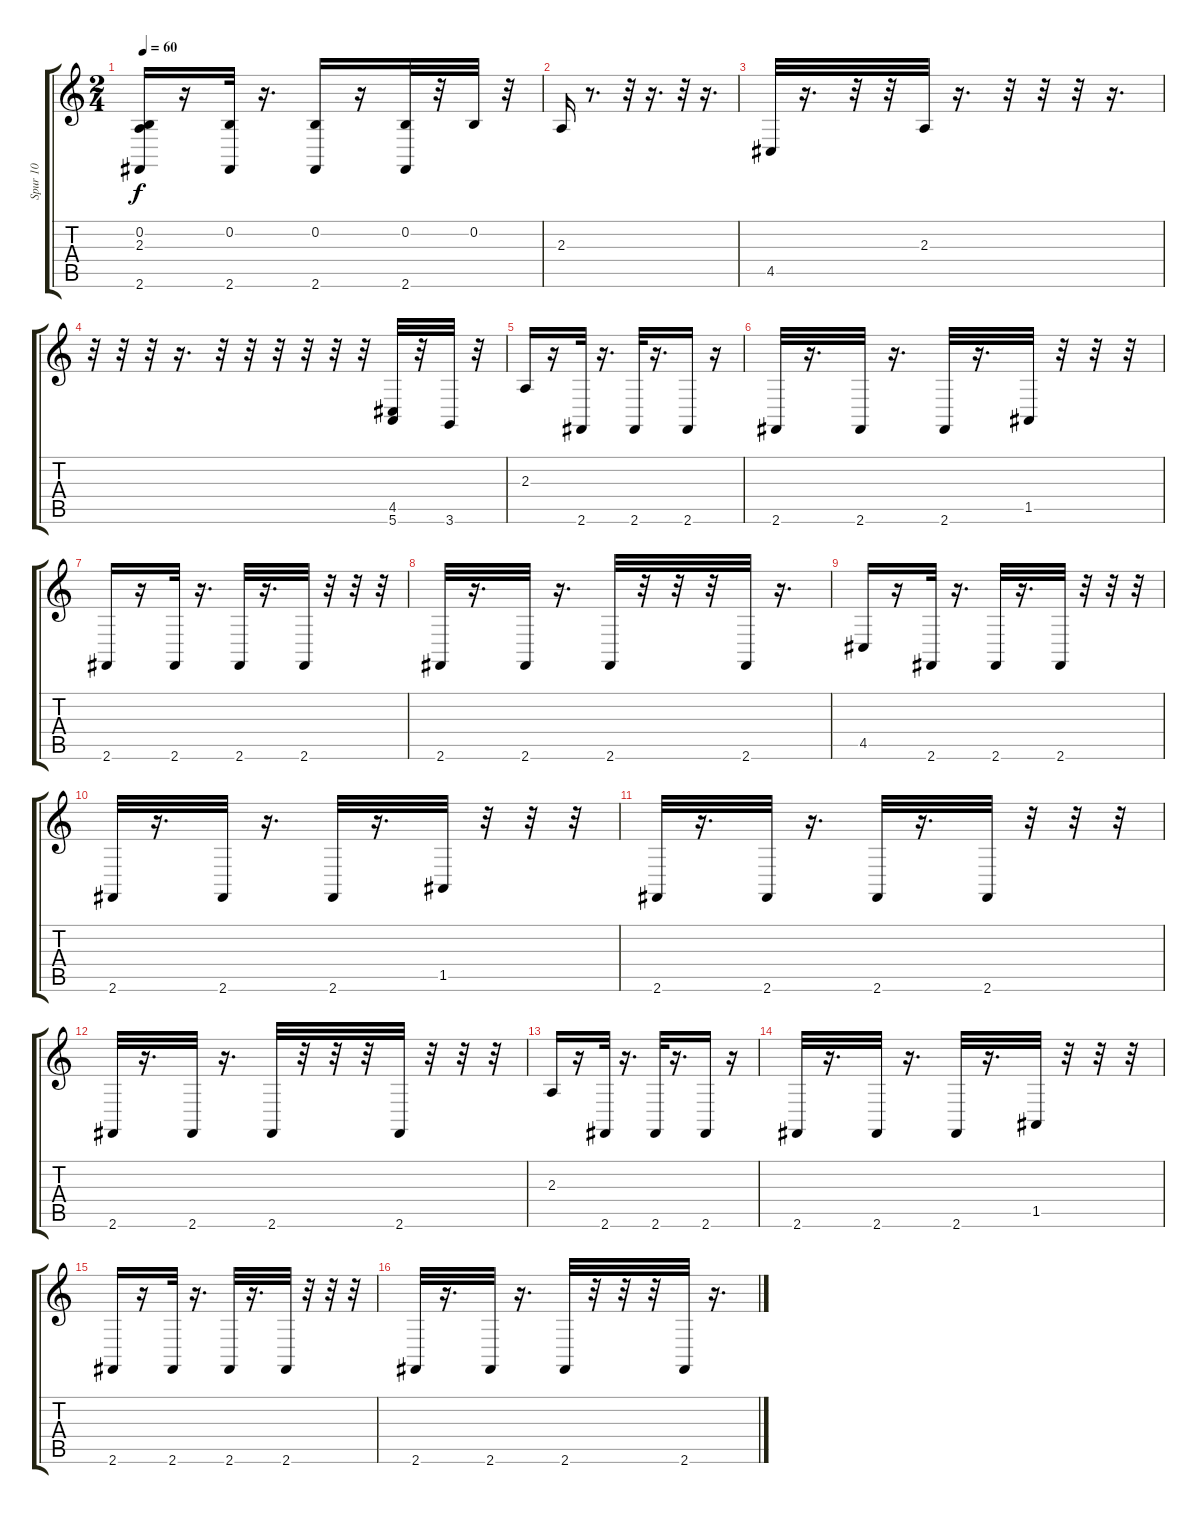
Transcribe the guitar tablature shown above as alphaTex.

\track ("Spur 10" "Spur 10") {instrument celesta}
\staff {score tabs}
\tuning (E4 B3 G3 D3 A2 E2) {hide}
\ts (2 4)
\tempo 60
\clef g2
\ks c
(0.2 2.3 2.6).16{dy f} r.16 (0.2 2.6).32 r.16{d} (0.2 2.6).16 r.16 (0.2 2.6).32 r.32 0.2.32 r.32 |
2.3.16 r.8{d} r.32 r.16{d} r.32 r.16{d} |
4.5.32 r.16{d} r.32 r.32 2.3.32 r.16{d} r.32 r.32 r.32 r.16{d} |
r.32 r.32 r.32 r.16{d} r.32 r.32 r.32 r.32 r.32 r.32 (4.5 5.6).32 r.32 3.6.32 r.32 |
2.3.16 r.16 2.6.32 r.16{d} 2.6.32 r.16{d} 2.6.16 r.16 |
2.6.32 r.16{d} 2.6.32 r.16{d} 2.6.32 r.16{d} 1.5.32 r.32 r.32 r.32 |
2.6.16 r.16 2.6.32 r.16{d} 2.6.32 r.16{d} 2.6.32 r.32 r.32 r.32 |
2.6.32 r.16{d} 2.6.32 r.16{d} 2.6.32 r.32 r.32 r.32 2.6.32 r.16{d} |
4.5.16 r.16 2.6.32 r.16{d} 2.6.32 r.16{d} 2.6.32 r.32 r.32 r.32 |
2.6.32 r.16{d} 2.6.32 r.16{d} 2.6.32 r.16{d} 1.5.32 r.32 r.32 r.32 |
2.6.32 r.16{d} 2.6.32 r.16{d} 2.6.32 r.16{d} 2.6.32 r.32 r.32 r.32 |
2.6.32 r.16{d} 2.6.32 r.16{d} 2.6.32 r.32 r.32 r.32 2.6.32 r.32 r.32 r.32 |
2.3.16 r.16 2.6.32 r.16{d} 2.6.32 r.16{d} 2.6.16 r.16 |
2.6.32 r.16{d} 2.6.32 r.16{d} 2.6.32 r.16{d} 1.5.32 r.32 r.32 r.32 |
2.6.16 r.16 2.6.32 r.16{d} 2.6.32 r.16{d} 2.6.32 r.32 r.32 r.32 |
2.6.32 r.16{d} 2.6.32 r.16{d} 2.6.32 r.32 r.32 r.32 2.6.32 r.16{d}
